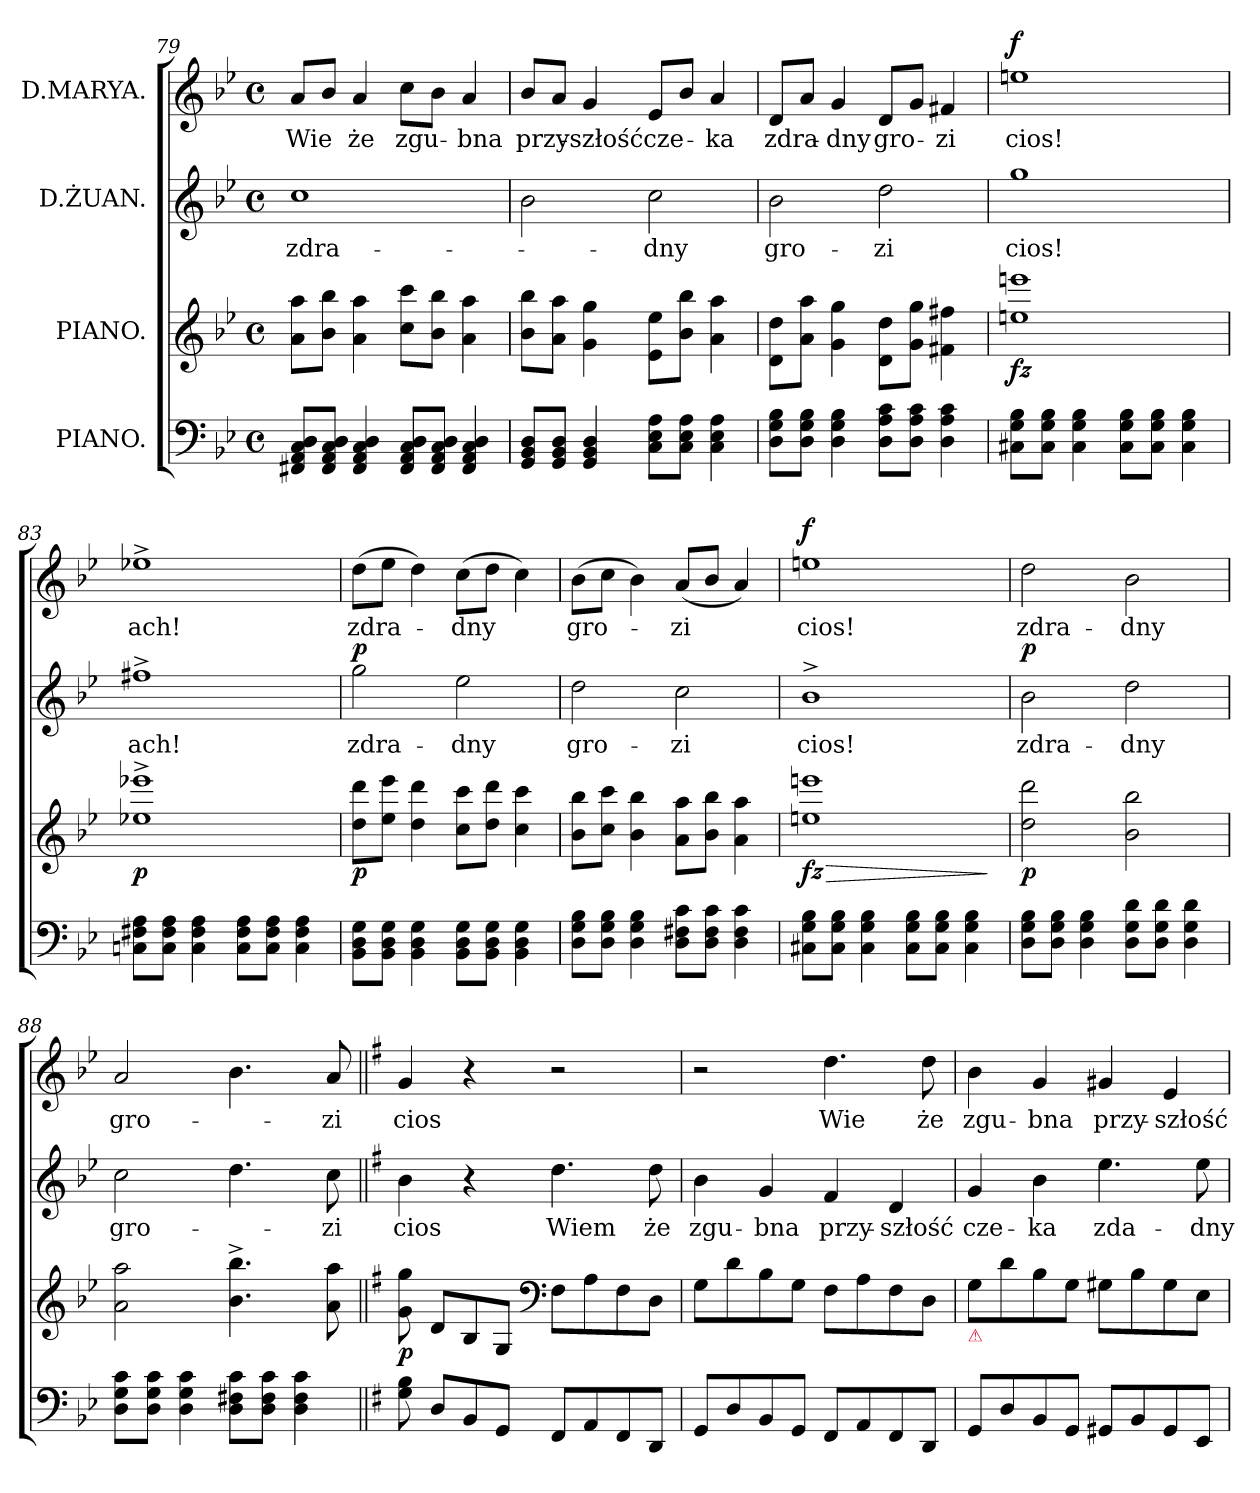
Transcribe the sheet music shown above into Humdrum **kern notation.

**kern	**kern	**dynam	**kern	**text	**dynam	**kern	**text	**dynam
*part4	*part3	*part3	*part2	*part2	*part2	*part1	*part1	*part1
*staff4	*staff3	*staff3	*staff2	*staff2	*staff2	*staff1	*staff1	*staff1
*I"PIANO.	*I"PIANO.	*	*I"D.ŻUAN.	*	*	*I"D.MARYA.	*	*
*clefF4	*clefG2	*	*clefG2	*	*	*clefG2	*	*
*k[b-e-]	*k[b-e-]	*	*k[b-e-]	*	*	*k[b-e-]	*	*
*M4/4	*M4/4	*	*M4/4	*	*	*M4/4	*	*
*met(c)	*met(c)	*	*met(c)	*	*	*met(c)	*	*
=79	=79	=79	=79	=79	=79	=79	=79	=79
8FF#X/ 8AA/ 8C/ 8D/L	8a\ 8aa\L	.	1cc	zdra-	.	8a/L	Wie	.
8FF#/ 8AA/ 8C/ 8D/J	8b-\ 8bb-\J	.	.	.	.	8b-/J	.	.
4FF#/ 4AA/ 4C/ 4D/	4a\ 4aa\	.	.	.	.	4a/	że	.
8FF#/ 8AA/ 8C/ 8D/L	8cc\ 8ccc\L	.	.	.	.	8cc\L	zgu-	.
8FF#/ 8AA/ 8C/ 8D/J	8b-\ 8bb-\J	.	.	.	.	8b-\J	.	.
4FF#/ 4AA/ 4C/ 4D/	4a\ 4aa\	.	.	.	.	4a/	-bna	.
=80	=80	=80	=80	=80	=80	=80	=80	=80
8GG/ 8BB-/ 8D/L	8b-\ 8bb-\L	.	2b-\	.	.	8b-/L	przy-	.
8GG/ 8BB-/ 8D/J	8a\ 8aa\J	.	.	.	.	8a/J	.	.
4GG/ 4BB-/ 4D/	4g\ 4gg\	.	.	.	.	4g/	-szłość	.
8C\ 8E-\ 8A\L	8e-\ 8ee-\L	.	2cc\	-dny	.	8e-/L	cze-	.
8C\ 8E-\ 8A\J	8b-\ 8bb-\J	.	.	.	.	8b-/J	.	.
4C\ 4E-\ 4A\	4a\ 4aa\	.	.	.	.	4a/	-ka	.
=81	=81	=81	=81	=81	=81	=81	=81	=81
8D\ 8G\ 8B-\L	8d\ 8dd\L	.	2b-\	gro-	.	8d/L	zdra-	.
8D\ 8G\ 8B-\J	8a\ 8aa\J	.	.	.	.	8a/J	.	.
4D\ 4G\ 4B-\	4g\ 4gg\	.	.	.	.	4g/	-dny	.
8D\ 8A\ 8c\L	8d\ 8dd\L	.	2dd\	-zi	.	8d/L	gro-	.
8D\ 8A\ 8c\J	8g\ 8gg\J	.	.	.	.	8g/J	.	.
4D\ 4A\ 4c\	4f#X\ 4ff#X\	.	.	.	.	4f#X/	-zi	.
=82	=82	=82	=82	=82	=82	=82	=82	=82
!	!	!	!	!	!	!	!	!LO:DY:a
8C#X\ 8G\ 8B-\L	1een 1eeen	fz	1gg	cios!	.	1een	cios!	f
8C#\ 8G\ 8B-\J	.	.	.	.	.	.	.	.
4C#\ 4G\ 4B-\	.	.	.	.	.	.	.	.
8C#\ 8G\ 8B-\L	.	.	.	.	.	.	.	.
8C#\ 8G\ 8B-\J	.	.	.	.	.	.	.	.
4C#\ 4G\ 4B-\	.	.	.	.	.	.	.	.
=83	=83	=83	=83	=83	=83	=83	=83	=83
8Cn\ 8F#X\ 8A\L	1ee-X^< 1eee-X^<	p	1ff#X^	ach!	.	1ee-X^	ach!	.
8C\ 8F#\ 8A\J	.	.	.	.	.	.	.	.
4C\ 4F#\ 4A\	.	.	.	.	.	.	.	.
8C\ 8F#\ 8A\L	.	.	.	.	.	.	.	.
8C\ 8F#\ 8A\J	.	.	.	.	.	.	.	.
4C\ 4F#\ 4A\	.	.	.	.	.	.	.	.
=84	=84	=84	=84	=84	=84	=84	=84	=84
!	!	!	!	!	!LO:DY:a	!	!	!
8BB-\ 8D\ 8G\L	8dd\ 8ddd\L	p	2gg\	zdra-	p	(8dd\L	zdra-	.
8BB-\ 8D\ 8G\J	8ee-\ 8eee-\J	.	.	.	.	8ee-\J	.	.
4BB-\ 4D\ 4G\	4dd\ 4ddd\	.	.	.	.	4dd\)	.	.
8BB-\ 8D\ 8G\L	8cc\ 8ccc\L	.	2ee-\	-dny	.	(8cc\L	-dny	.
8BB-\ 8D\ 8G\J	8dd\ 8ddd\J	.	.	.	.	8dd\J	.	.
4BB-\ 4D\ 4G\	4cc\ 4ccc\	.	.	.	.	4cc\)	.	.
=85	=85	=85	=85	=85	=85	=85	=85	=85
8D\ 8G\ 8B-\L	8b-\ 8bb-\L	.	2dd\	gro-	.	(8b-\L	gro-	.
8D\ 8G\ 8B-\J	8cc\ 8ccc\J	.	.	.	.	8cc\J	.	.
4D\ 4G\ 4B-\	4b-\ 4bb-\	.	.	.	.	4b-\)	.	.
8D\ 8F#X\ 8c\L	8a\ 8aa\L	.	2cc\	-zi	.	(8a/L	-zi	.
8D\ 8F#\ 8c\J	8b-\ 8bb-\J	.	.	.	.	8b-/J	.	.
4D\ 4F#\ 4c\	4a\ 4aa\	.	.	.	.	4a/)	.	.
=86	=86	=86	=86	=86	=86	=86	=86	=86
!	!	!LO:HP:b	!	!	!	!	!	!LO:DY:a
8C#X\ 8G\ 8B-\L	1een 1eeen	> fz	1b-^	cios!	.	1een	cios!	f
8C#\ 8G\ 8B-\J	.	.	.	.	.	.	.	.
4C#\ 4G\ 4B-\	.	.	.	.	.	.	.	.
8C#\ 8G\ 8B-\L	.	.	.	.	.	.	.	.
8C#\ 8G\ 8B-\J	.	.	.	.	.	.	.	.
4C#\ 4G\ 4B-\	.	.	.	.	.	.	.	.
.	.	]	.	.	.	.	.	.
=87	=87	=87	=87	=87	=87	=87	=87	=87
!	!	!	!	!	!LO:DY:a	!	!	!
8D\ 8G\ 8B-\L	2dd\ 2ddd\	p	2b-\	zdra-	p	2dd\	zdra-	.
8D\ 8G\ 8B-\J	.	.	.	.	.	.	.	.
4D\ 4G\ 4B-\	.	.	.	.	.	.	.	.
8D\ 8G\ 8d\L	2b-\ 2bb-\	.	2dd\	-dny	.	2b-\	-dny	.
8D\ 8G\ 8d\J	.	.	.	.	.	.	.	.
4D\ 4G\ 4d\	.	.	.	.	.	.	.	.
=88	=88	=88	=88	=88	=88	=88	=88	=88
8D\ 8G\ 8c\L	2a\ 2aa\	.	2cc\	gro-	.	2a/	gro-	.
8D\ 8G\ 8c\J	.	.	.	.	.	.	.	.
4D\ 4G\ 4c\	.	.	.	.	.	.	.	.
8D\ 8F#X\ 8c\L	4.b-^<\ 4.bb-^<\	.	4.dd\	.	.	4.b-\	.	.
8D\ 8F#\ 8c\J	.	.	.	.	.	.	.	.
4D\ 4F#\ 4c\	.	.	.	.	.	.	.	.
.	8a\ 8aa\	.	8cc\	-zi	.	8a/	-zi	.
=89||	=89||	=89||	=89||	=89||	=89||	=89||	=89||	=89||
*k[f#]	*k[f#]	*	*k[f#]	*	*	*k[f#]	*	*
8G\ 8B\	8g\ 8gg\	p	4b\	cios	.	4g/	cios	.
8D/L	8d/L	.	.	.	.	.	.	.
8BB/	8B/	.	4r	.	.	4r	.	.
8GG/J	8G/J	.	.	.	.	.	.	.
*	*clefF4	*	*	*	*	*	*	*
8FF#/L	8F#\L	.	4.dd\	Wiem	.	2r	.	.
8AA/	8A\	.	.	.	.	.	.	.
8FF#/	8F#\	.	.	.	.	.	.	.
8DD/J	8D\J	.	8dd\	że	.	.	.	.
=90	=90	=90	=90	=90	=90	=90	=90	=90
8GG/L	8G\L	.	4b\	zgu-	.	2r	.	.
8D/	8d\	.	.	.	.	.	.	.
8BB/	8B\	.	4g/	-bna	.	.	.	.
8GG/J	8G\J	.	.	.	.	.	.	.
8FF#/L	8F#\L	.	4f#/	przy-	.	4.dd\	Wie	.
8AA/	8A\	.	.	.	.	.	.	.
8FF#/	8F#\	.	4d/	-szłość	.	.	.	.
8DD/J	8D\J	.	.	.	.	8dd\	że	.
=91	=91	=91	=91	=91	=91	=91	=91	=91
!	!LO:TX:b:color=crimson:t=⚠	!	!	!	!	!	!	!
8GG/L	8G\L	.	4g/	cze-	.	4b\	zgu-	.
8D/	8d\	.	.	.	.	.	.	.
8BB/	8B\	.	4b\	-ka	.	4g/	-bna	.
8GG/J	8G\J	.	.	.	.	.	.	.
8GG#X/L	8G#X\L	.	4.ee\	zda-	.	4g#X/	przy-	.
8BB/	8B\	.	.	.	.	.	.	.
8GG#/	8G#\	.	.	.	.	4e/	-szłość	.
8EE/J	8E\J	.	8ee\	-dny	.	.	.	.
=	=	=	=	=	=	=	=	=
*-	*-	*-	*-	*-	*-	*-	*-	*-
